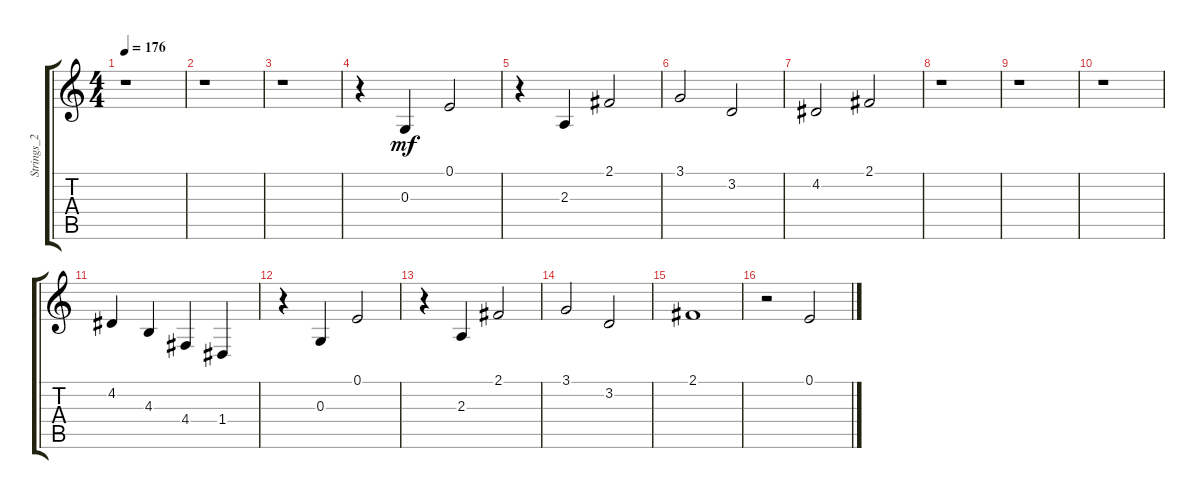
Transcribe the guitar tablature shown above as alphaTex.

\track ("Strings_2 " "Strings_2 ") {instrument frenchhorn}
\staff {score tabs}
\tuning (E4 B3 G3 D3 A2 E2) {hide}
\ts (4 4)
\tempo 176
\clef g2
\ks c
r.1{dy f} |
r.1 |
r.1 |
r.4 0.3.4{dy mf instrument stringensemble1} 0.1.2 |
r.4 2.3.4 2.1.2 |
3.1.2 3.2.2 |
4.2.2 2.1.2 |
r.1 |
r.1 |
r.1 |
4.2.4 4.3.4 4.4.4 1.4.4 |
r.4 0.3.4 0.1.2 |
r.4 2.3.4 2.1.2 |
3.1.2 3.2.2 |
2.1.1 |
r.2 0.1.2
